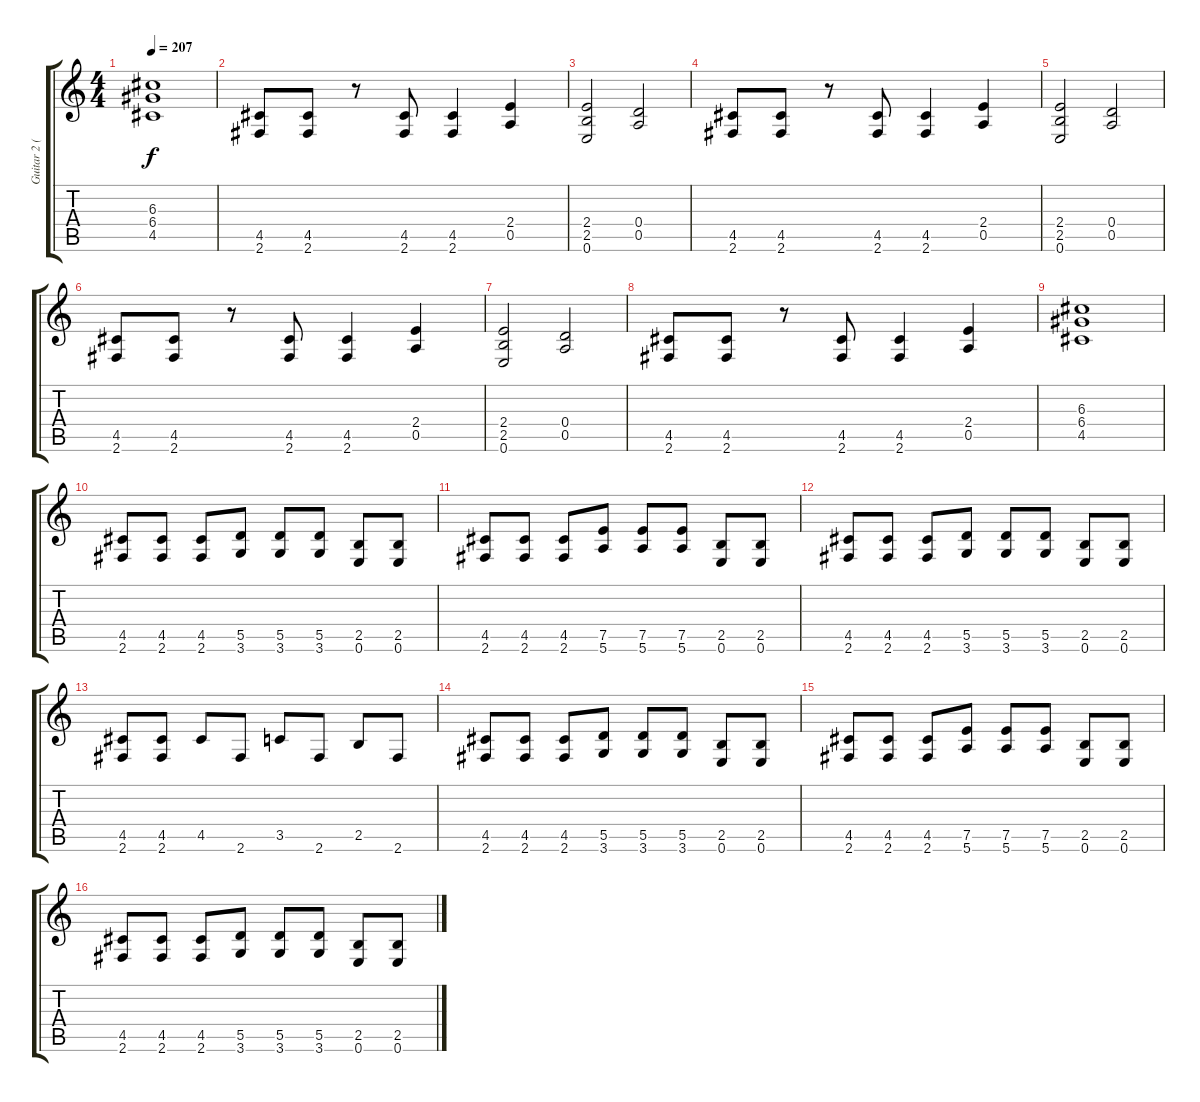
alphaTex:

\track ("Guitar 2 (Rhythm)" "Guitar 2 (") {instrument distortionguitar}
\staff {score tabs}
\tuning (E4 B3 G3 D3 A2 E2) {hide}
\ts (4 4)
\tempo 207
\clef g2
\ks c
(6.3 6.4 4.5).1{dy f} |
(4.5 2.6).8 (4.5 2.6).8 r.8 (4.5 2.6).8 (4.5 2.6).4 (2.4 0.5).4 |
(2.4 2.5 0.6).2 (0.4 0.5).2 |
(4.5 2.6).8 (4.5 2.6).8 r.8 (4.5 2.6).8 (4.5 2.6).4 (2.4 0.5).4 |
(2.4 2.5 0.6).2 (0.4 0.5).2 |
(4.5 2.6).8 (4.5 2.6).8 r.8 (4.5 2.6).8 (4.5 2.6).4 (2.4 0.5).4 |
(2.4 2.5 0.6).2 (0.4 0.5).2 |
(4.5 2.6).8 (4.5 2.6).8 r.8 (4.5 2.6).8 (4.5 2.6).4 (2.4 0.5).4 |
(6.3 6.4 4.5).1 |
(4.5 2.6).8 (4.5 2.6).8 (4.5 2.6).8 (5.5 3.6).8 (5.5 3.6).8 (5.5 3.6).8 (2.5 0.6).8 (2.5 0.6).8 |
(4.5 2.6).8 (4.5 2.6).8 (4.5 2.6).8 (7.5 5.6).8 (7.5 5.6).8 (7.5 5.6).8 (2.5 0.6).8 (2.5 0.6).8 |
(4.5 2.6).8 (4.5 2.6).8 (4.5 2.6).8 (5.5 3.6).8 (5.5 3.6).8 (5.5 3.6).8 (2.5 0.6).8 (2.5 0.6).8 |
(4.5 2.6).8 (4.5 2.6).8 4.5.8 2.6.8 3.5.8 2.6.8 2.5.8 2.6.8 |
(4.5 2.6).8 (4.5 2.6).8 (4.5 2.6).8 (5.5 3.6).8 (5.5 3.6).8 (5.5 3.6).8 (2.5 0.6).8 (2.5 0.6).8 |
(4.5 2.6).8 (4.5 2.6).8 (4.5 2.6).8 (7.5 5.6).8 (7.5 5.6).8 (7.5 5.6).8 (2.5 0.6).8 (2.5 0.6).8 |
(4.5 2.6).8 (4.5 2.6).8 (4.5 2.6).8 (5.5 3.6).8 (5.5 3.6).8 (5.5 3.6).8 (2.5 0.6).8 (2.5 0.6).8
